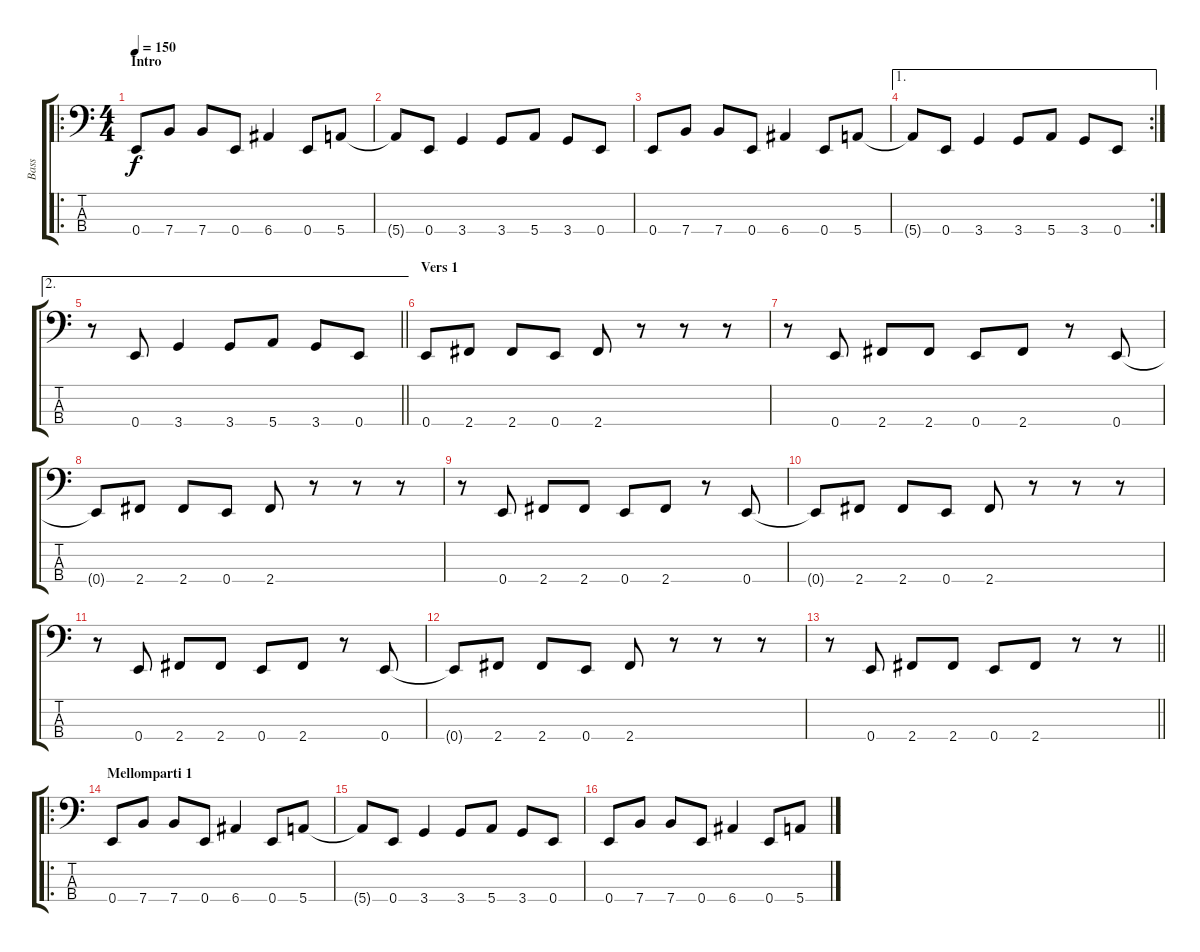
\track ("Bass" "Bass") {instrument electricbassfinger}
\staff {score tabs}
\tuning (G2 D2 A1 E1) {hide}
\ro
\ts (4 4)
\section ("" "Intro")
\tempo 150
\clef f4
\ks c
0.4.8{dy f instrument electricbassfinger} 7.4.8 7.4.8 0.4.8 6.4.4 0.4.8 5.4.8 |
5.4{t}.8 0.4.8 3.4.4 3.4.8 5.4.8 3.4.8 0.4.8 |
0.4.8 7.4.8 7.4.8 0.4.8 6.4.4 0.4.8 5.4.8 |
\ae 1
\rc 2
5.4{t}.8 0.4.8 3.4.4 3.4.8 5.4.8 3.4.8 0.4.8 |
\ae 2
\barLineRight lightlight
r.8 0.4.8 3.4.4 3.4.8 5.4.8 3.4.8 0.4.8 |
\section ("" "Vers 1")
0.4.8 2.4.8 2.4.8 0.4.8 2.4.8 r.8 r.8 r.8 |
r.8 0.4.8 2.4.8 2.4.8 0.4.8 2.4.8 r.8 0.4.8 |
0.4{t}.8 2.4.8 2.4.8 0.4.8 2.4.8 r.8 r.8 r.8 |
r.8 0.4.8 2.4.8 2.4.8 0.4.8 2.4.8 r.8 0.4.8 |
0.4{t}.8 2.4.8 2.4.8 0.4.8 2.4.8 r.8 r.8 r.8 |
r.8 0.4.8 2.4.8 2.4.8 0.4.8 2.4.8 r.8 0.4.8 |
0.4{t}.8 2.4.8 2.4.8 0.4.8 2.4.8 r.8 r.8 r.8 |
\barLineRight lightlight
r.8 0.4.8 2.4.8 2.4.8 0.4.8 2.4.8 r.8 r.8 |
\ro
\section ("" "Mellomparti 1")
0.4.8 7.4.8 7.4.8 0.4.8 6.4.4 0.4.8 5.4.8 |
5.4{t}.8 0.4.8 3.4.4 3.4.8 5.4.8 3.4.8 0.4.8 |
0.4.8 7.4.8 7.4.8 0.4.8 6.4.4 0.4.8 5.4.8
